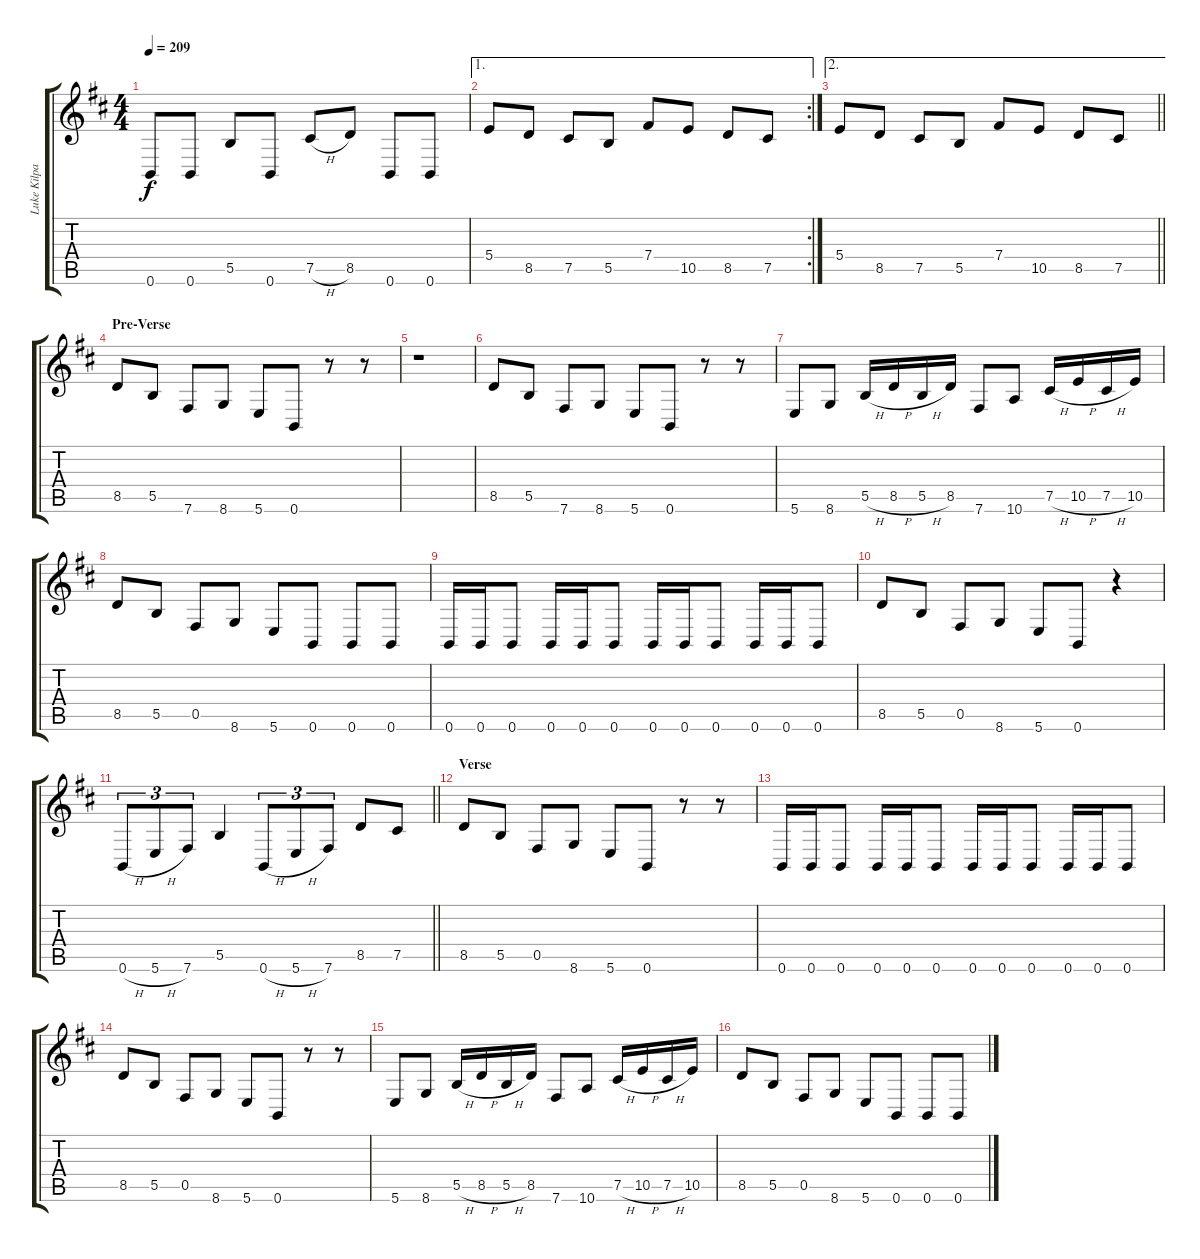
\track ("Luke Kilpatrick" "Luke Kilpa") {instrument distortionguitar}
\staff {score tabs}
\tuning (Db4 Ab3 E3 B2 Gb2 B1) {hide}
\ts (4 4)
\tempo 209
\clef g2
\ks d
0.6.8{dy f} 0.6.8 5.5.8 0.6.8 7.5{h}.8 8.5.8 0.6.8 0.6.8 |
\ae 1
\rc 2
5.4.8 8.5.8 7.5.8 5.5.8 7.4.8 10.5.8 8.5.8 7.5.8 |
\ae 2
\barLineRight lightlight
5.4.8 8.5.8 7.5.8 5.5.8 7.4.8 10.5.8 8.5.8 7.5.8 |
\section ("" "Pre-Verse")
8.5.8 5.5.8 7.6.8 8.6.8 5.6.8 0.6.8 r.8 r.8 |
r.1 |
8.5.8 5.5.8 7.6.8 8.6.8 5.6.8 0.6.8 r.8 r.8 |
5.6.8 8.6.8 5.5{h}.16 8.5{h}.16 5.5{h}.16 8.5.16 7.6.8 10.6.8 7.5{h}.16 10.5{h}.16 7.5{h}.16 10.5.16 |
8.5.8 5.5.8 0.5.8 8.6.8 5.6.8 0.6.8 0.6.8 0.6.8 |
0.6.16 0.6.16 0.6.8 0.6.16 0.6.16 0.6.8 0.6.16 0.6.16 0.6.8 0.6.16 0.6.16 0.6.8 |
8.5.8 5.5.8 0.5.8 8.6.8 5.6.8 0.6.8 r.4 |
\barLineRight lightlight
0.6{h}.8{tu (3 2)} 5.6{h}.8{tu (3 2)} 7.6.8{tu (3 2)} 5.5.4 0.6{h}.8{tu (3 2)} 5.6{h}.8{tu (3 2)} 7.6.8{tu (3 2)} 8.5.8 7.5.8 |
\section ("" "Verse")
8.5.8 5.5.8 0.5.8 8.6.8 5.6.8 0.6.8 r.8 r.8 |
0.6.16 0.6.16 0.6.8 0.6.16 0.6.16 0.6.8 0.6.16 0.6.16 0.6.8 0.6.16 0.6.16 0.6.8 |
8.5.8 5.5.8 0.5.8 8.6.8 5.6.8 0.6.8 r.8 r.8 |
5.6.8 8.6.8 5.5{h}.16 8.5{h}.16 5.5{h}.16 8.5.16 7.6.8 10.6.8 7.5{h}.16 10.5{h}.16 7.5{h}.16 10.5.16 |
8.5.8 5.5.8 0.5.8 8.6.8 5.6.8 0.6.8 0.6.8 0.6.8
